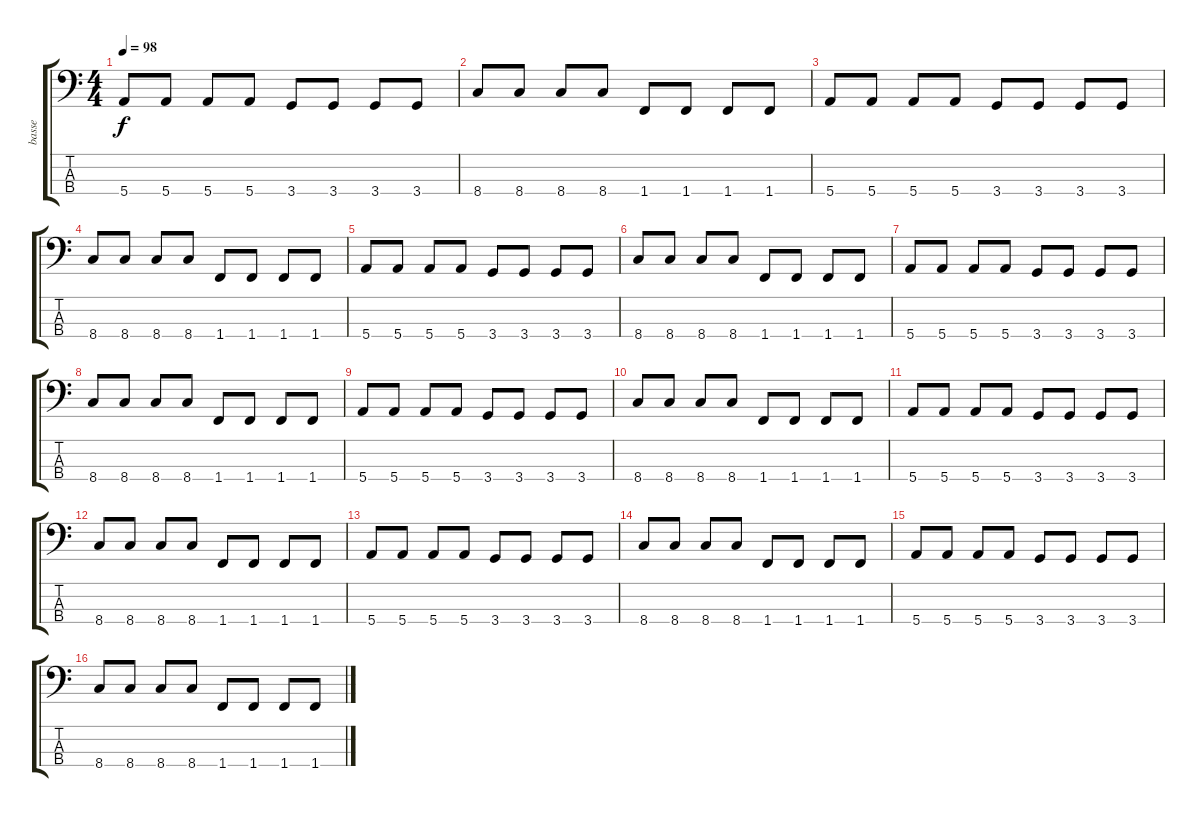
\track ("basse" "basse") {instrument synthbass2}
\staff {score tabs}
\tuning (G2 D2 A1 E1) {hide}
\ts (4 4)
\tempo 98
\clef f4
\ks c
5.4.8{dy f} 5.4.8 5.4.8 5.4.8 3.4.8 3.4.8 3.4.8 3.4.8 |
8.4.8 8.4.8 8.4.8 8.4.8 1.4.8 1.4.8 1.4.8 1.4.8 |
5.4.8 5.4.8 5.4.8 5.4.8 3.4.8 3.4.8 3.4.8 3.4.8 |
8.4.8 8.4.8 8.4.8 8.4.8 1.4.8 1.4.8 1.4.8 1.4.8 |
5.4.8 5.4.8 5.4.8 5.4.8 3.4.8 3.4.8 3.4.8 3.4.8 |
8.4.8 8.4.8 8.4.8 8.4.8 1.4.8 1.4.8 1.4.8 1.4.8 |
5.4.8 5.4.8 5.4.8 5.4.8 3.4.8 3.4.8 3.4.8 3.4.8 |
8.4.8 8.4.8 8.4.8 8.4.8 1.4.8 1.4.8 1.4.8 1.4.8 |
5.4.8 5.4.8 5.4.8 5.4.8 3.4.8 3.4.8 3.4.8 3.4.8 |
8.4.8 8.4.8 8.4.8 8.4.8 1.4.8 1.4.8 1.4.8 1.4.8 |
5.4.8 5.4.8 5.4.8 5.4.8 3.4.8 3.4.8 3.4.8 3.4.8 |
8.4.8 8.4.8 8.4.8 8.4.8 1.4.8 1.4.8 1.4.8 1.4.8 |
5.4.8 5.4.8 5.4.8 5.4.8 3.4.8 3.4.8 3.4.8 3.4.8 |
8.4.8 8.4.8 8.4.8 8.4.8 1.4.8 1.4.8 1.4.8 1.4.8 |
5.4.8 5.4.8 5.4.8 5.4.8 3.4.8 3.4.8 3.4.8 3.4.8 |
8.4.8 8.4.8 8.4.8 8.4.8 1.4.8 1.4.8 1.4.8 1.4.8
